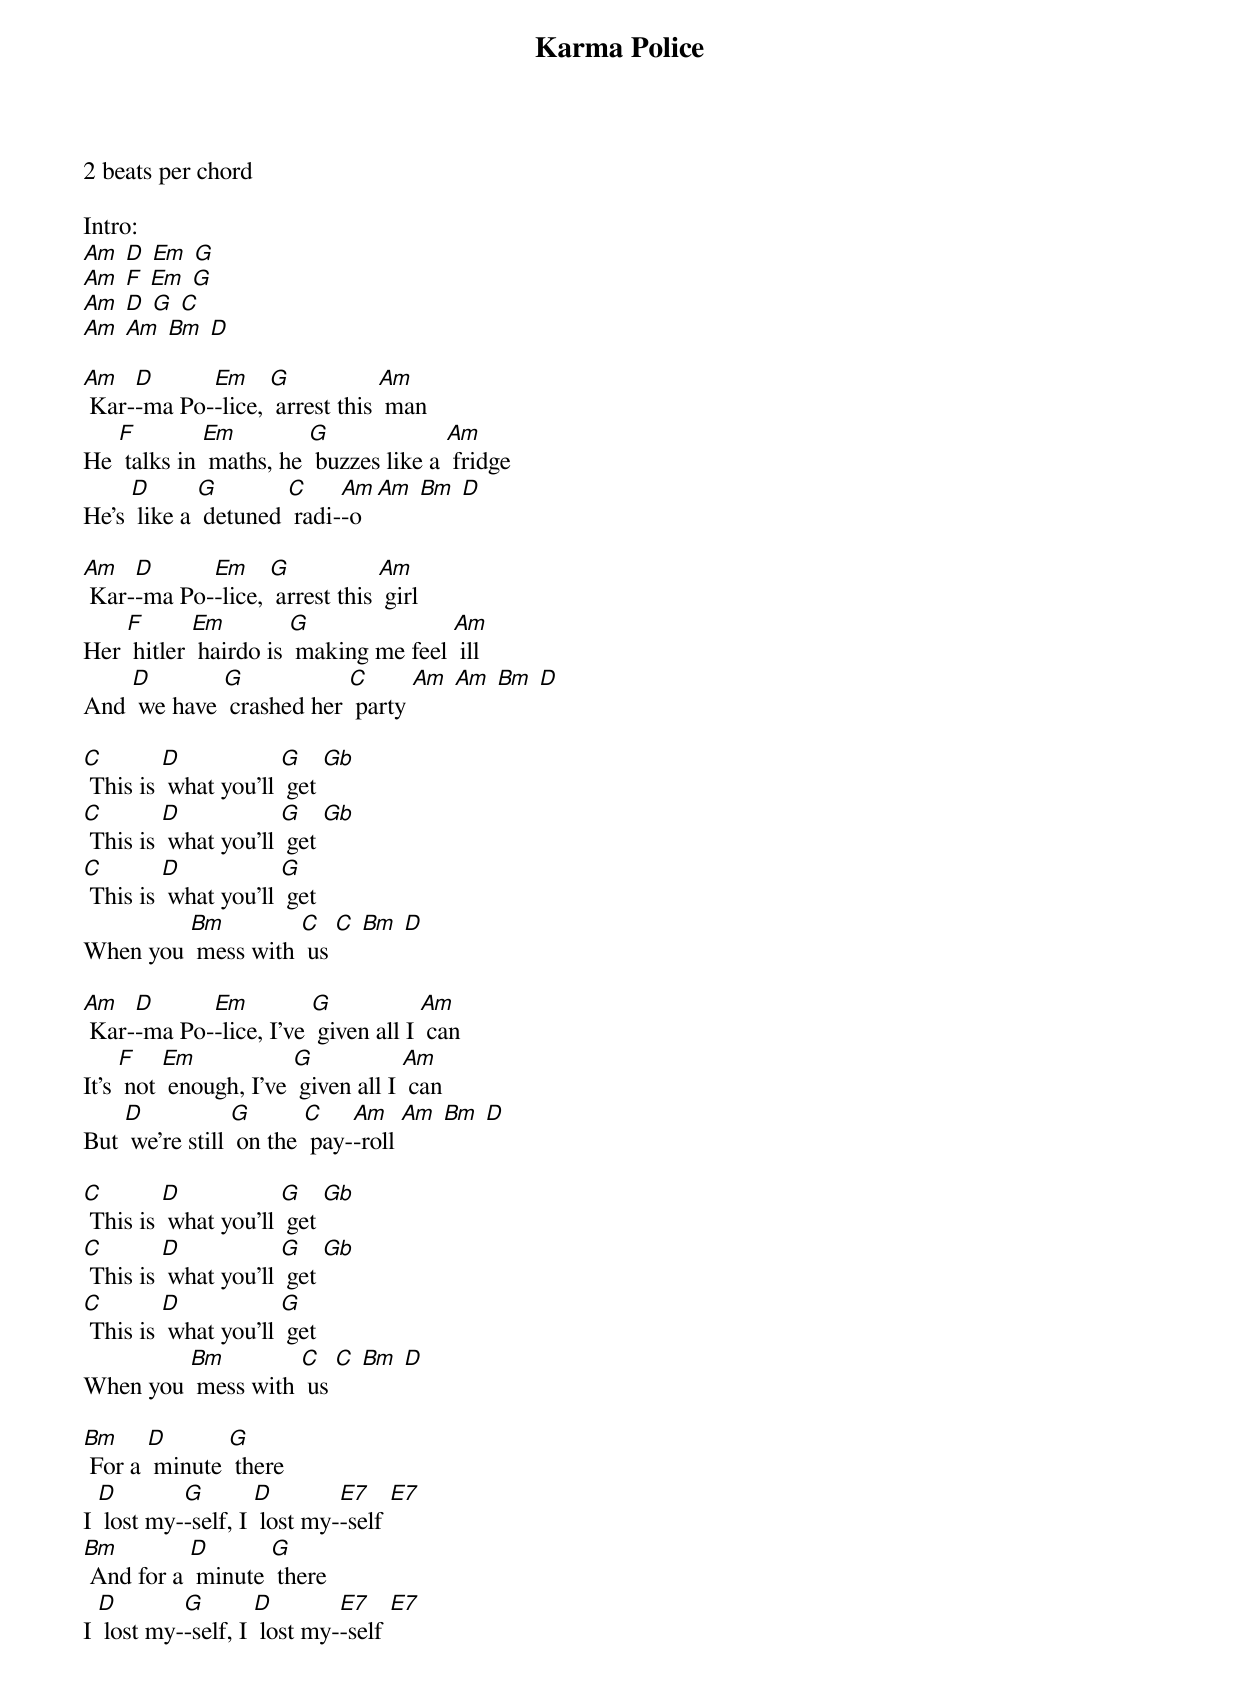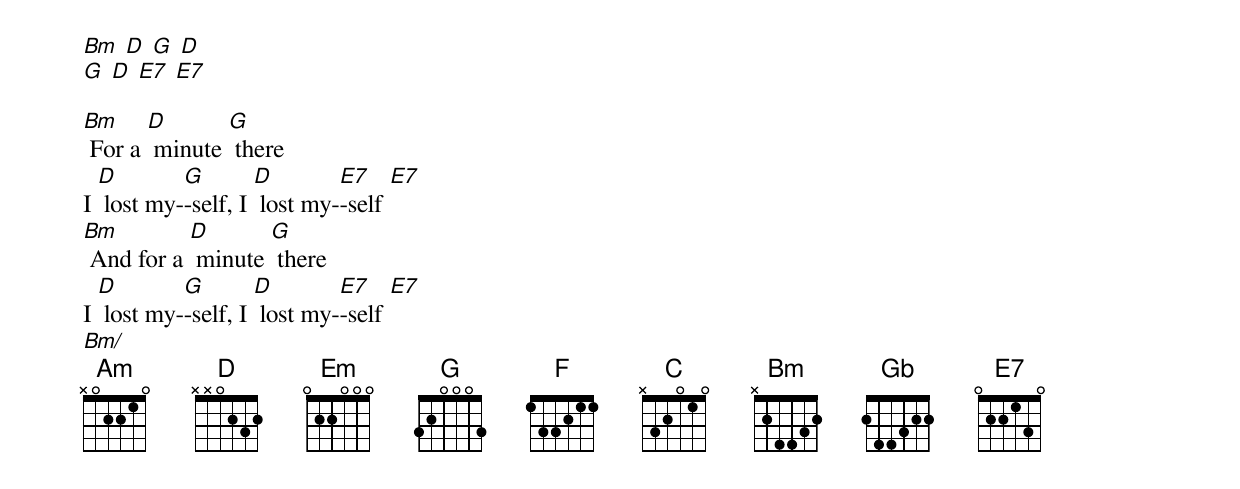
{t: Karma Police }
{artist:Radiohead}
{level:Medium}
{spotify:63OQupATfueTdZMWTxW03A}
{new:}

2 beats per chord

Intro:
[Am] [D] [Em] [G]
[Am] [F] [Em] [G]
[Am] [D] [G] [C]
[Am] [Am] [Bm] [D]

[Am] Kar-[D]-ma Po-[Em]-lice, [G] arrest this [Am] man
He [F] talks in [Em] maths, he [G] buzzes like a [Am] fridge
He's [D] like a [G] detuned [C] radi-[Am]-o [Am] [Bm] [D]

[Am] Kar-[D]-ma Po-[Em]-lice, [G] arrest this [Am] girl
Her [F] hitler [Em] hairdo is [G] making me feel [Am] ill
And [D] we have [G] crashed her [C] party [Am] [Am] [Bm] [D]

[C] This is [D] what you'll [G] get [Gb]
[C] This is [D] what you'll [G] get [Gb]
[C] This is [D] what you'll [G] get
When you [Bm] mess with [C] us [C] [Bm] [D]

[Am] Kar-[D]-ma Po-[Em]-lice, I've [G] given all I [Am] can
It's [F] not [Em] enough, I've [G] given all I [Am] can
But [D] we're still [G] on the [C] pay-[Am]-roll [Am] [Bm] [D]

[C] This is [D] what you'll [G] get [Gb]
[C] This is [D] what you'll [G] get [Gb]
[C] This is [D] what you'll [G] get
When you [Bm] mess with [C] us [C] [Bm] [D]

[Bm] For a [D] minute [G] there
I [D] lost my-[G]-self, I [D] lost my-[E7]-self [E7]
[Bm] And for a [D] minute [G] there
I [D] lost my-[G]-self, I [D] lost my-[E7]-self [E7]

[Bm] [D] [G] [D]
[G] [D] [E7] [E7]

[Bm] For a [D] minute [G] there
I [D] lost my-[G]-self, I [D] lost my-[E7]-self [E7]
[Bm] And for a [D] minute [G] there
I [D] lost my-[G]-self, I [D] lost my-[E7]-self [E7]
[Bm/]
